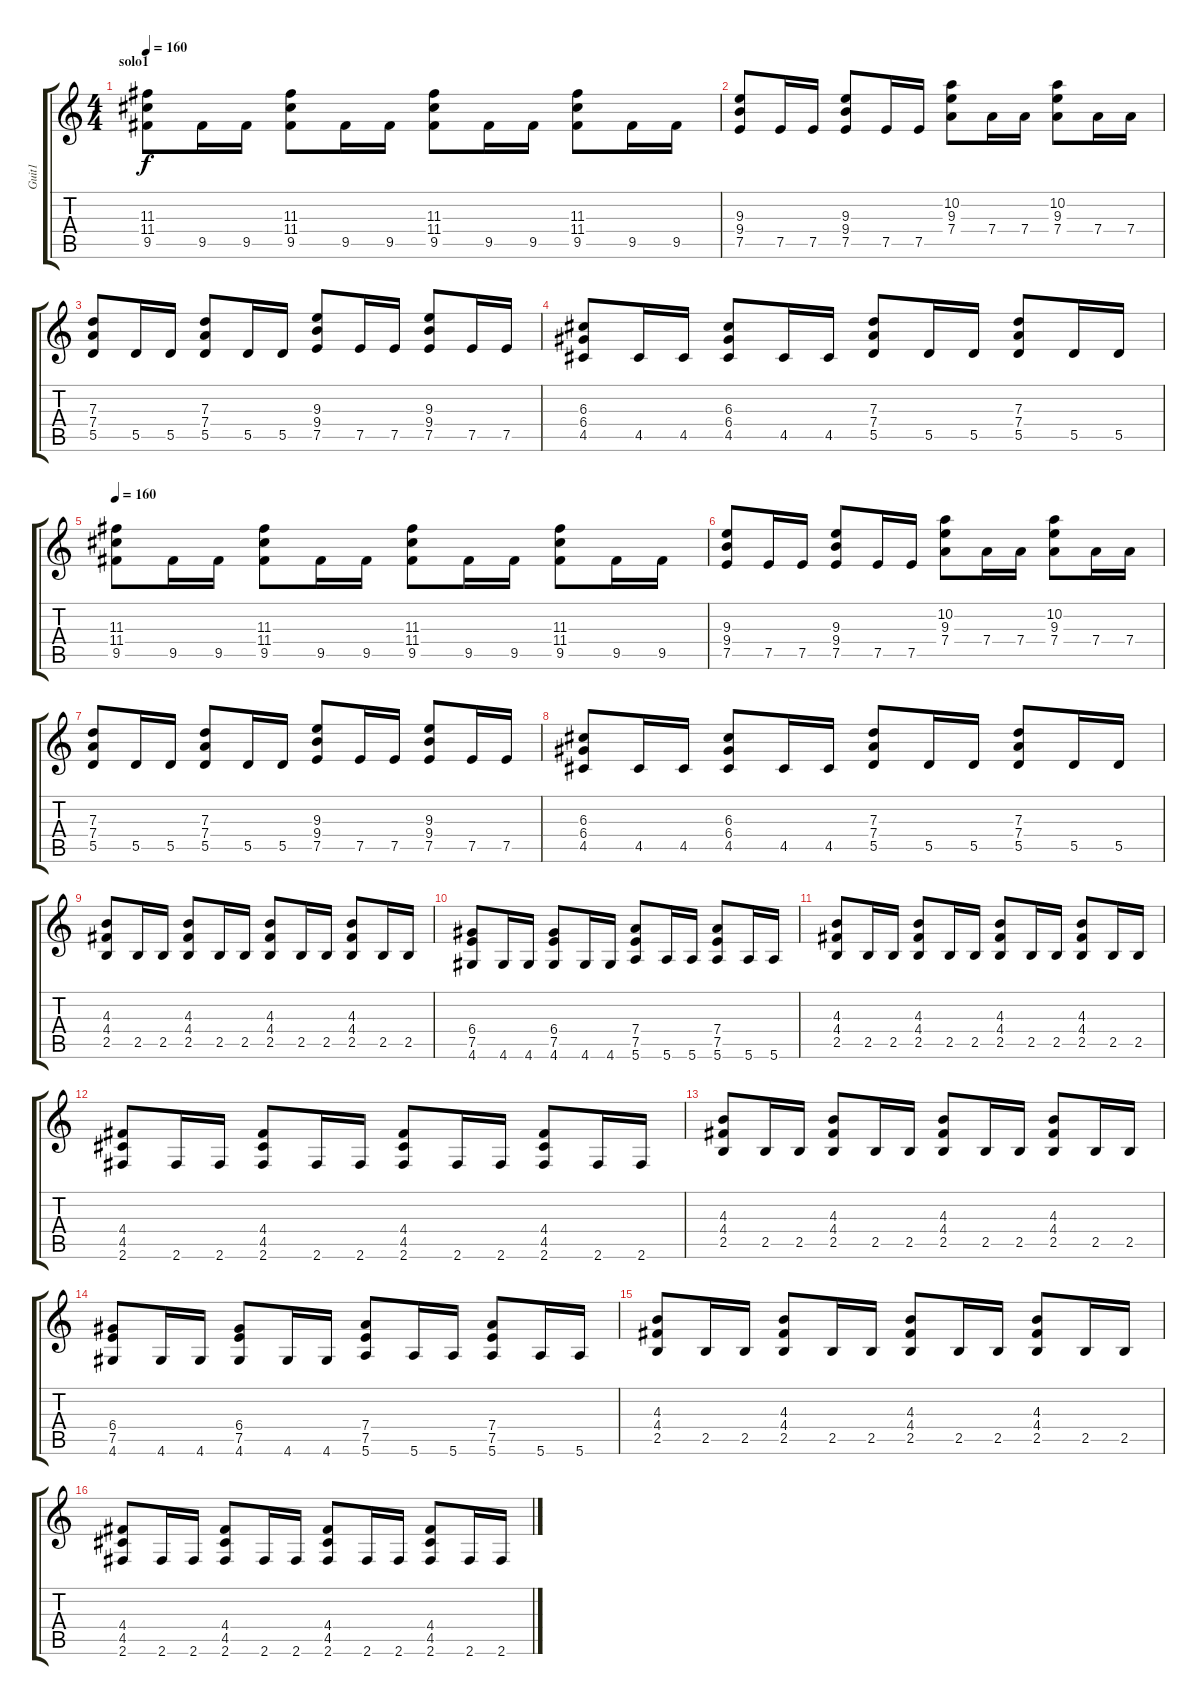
\track ("Guit1" "Guit1") {instrument overdrivenguitar}
\staff {score tabs}
\tuning (E4 B3 G3 D3 A2 E2) {hide}
\ts (4 4)
\section ("" "solo1")
\tempo 160
\clef g2
\ks c
(11.3 11.4 9.5).8{dy f} 9.5.16 9.5.16 (11.3 11.4 9.5).8 9.5.16 9.5.16 (11.3 11.4 9.5).8 9.5.16 9.5.16 (11.3 11.4 9.5).8 9.5.16 9.5.16 |
(9.3 9.4 7.5).8 7.5.16 7.5.16 (9.3 9.4 7.5).8 7.5.16 7.5.16 (10.2 9.3 7.4).8 7.4.16 7.4.16 (10.2 9.3 7.4).8 7.4.16 7.4.16 |
(7.3 7.4 5.5).8 5.5.16 5.5.16 (7.3 7.4 5.5).8 5.5.16 5.5.16 (9.3 9.4 7.5).8 7.5.16 7.5.16 (9.3 9.4 7.5).8 7.5.16 7.5.16 |
(6.3 6.4 4.5).8 4.5.16 4.5.16 (6.3 6.4 4.5).8 4.5.16 4.5.16 (7.3 7.4 5.5).8 5.5.16 5.5.16 (7.3 7.4 5.5).8 5.5.16 5.5.16 |
\tempo 160
(11.3 11.4 9.5).8 9.5.16 9.5.16 (11.3 11.4 9.5).8 9.5.16 9.5.16 (11.3 11.4 9.5).8 9.5.16 9.5.16 (11.3 11.4 9.5).8 9.5.16 9.5.16 |
(9.3 9.4 7.5).8 7.5.16 7.5.16 (9.3 9.4 7.5).8 7.5.16 7.5.16 (10.2 9.3 7.4).8 7.4.16 7.4.16 (10.2 9.3 7.4).8 7.4.16 7.4.16 |
(7.3 7.4 5.5).8 5.5.16 5.5.16 (7.3 7.4 5.5).8 5.5.16 5.5.16 (9.3 9.4 7.5).8 7.5.16 7.5.16 (9.3 9.4 7.5).8 7.5.16 7.5.16 |
(6.3 6.4 4.5).8 4.5.16 4.5.16 (6.3 6.4 4.5).8 4.5.16 4.5.16 (7.3 7.4 5.5).8 5.5.16 5.5.16 (7.3 7.4 5.5).8 5.5.16 5.5.16 |
(4.3 4.4 2.5).8 2.5.16 2.5.16 (4.3 4.4 2.5).8 2.5.16 2.5.16 (4.3 4.4 2.5).8 2.5.16 2.5.16 (4.3 4.4 2.5).8 2.5.16 2.5.16 |
(6.4 7.5 4.6).8 4.6.16 4.6.16 (6.4 7.5 4.6).8 4.6.16 4.6.16 (7.4 7.5 5.6).8 5.6.16 5.6.16 (7.4 7.5 5.6).8 5.6.16 5.6.16 |
(4.3 4.4 2.5).8 2.5.16 2.5.16 (4.3 4.4 2.5).8 2.5.16 2.5.16 (4.3 4.4 2.5).8 2.5.16 2.5.16 (4.3 4.4 2.5).8 2.5.16 2.5.16 |
(4.4 4.5 2.6).8 2.6.16 2.6.16 (4.4 4.5 2.6).8 2.6.16 2.6.16 (4.4 4.5 2.6).8 2.6.16 2.6.16 (4.4 4.5 2.6).8 2.6.16 2.6.16 |
(4.3 4.4 2.5).8 2.5.16 2.5.16 (4.3 4.4 2.5).8 2.5.16 2.5.16 (4.3 4.4 2.5).8 2.5.16 2.5.16 (4.3 4.4 2.5).8 2.5.16 2.5.16 |
(6.4 7.5 4.6).8 4.6.16 4.6.16 (6.4 7.5 4.6).8 4.6.16 4.6.16 (7.4 7.5 5.6).8 5.6.16 5.6.16 (7.4 7.5 5.6).8 5.6.16 5.6.16 |
(4.3 4.4 2.5).8 2.5.16 2.5.16 (4.3 4.4 2.5).8 2.5.16 2.5.16 (4.3 4.4 2.5).8 2.5.16 2.5.16 (4.3 4.4 2.5).8 2.5.16 2.5.16 |
(4.4 4.5 2.6).8 2.6.16 2.6.16 (4.4 4.5 2.6).8 2.6.16 2.6.16 (4.4 4.5 2.6).8 2.6.16 2.6.16 (4.4 4.5 2.6).8 2.6.16 2.6.16
